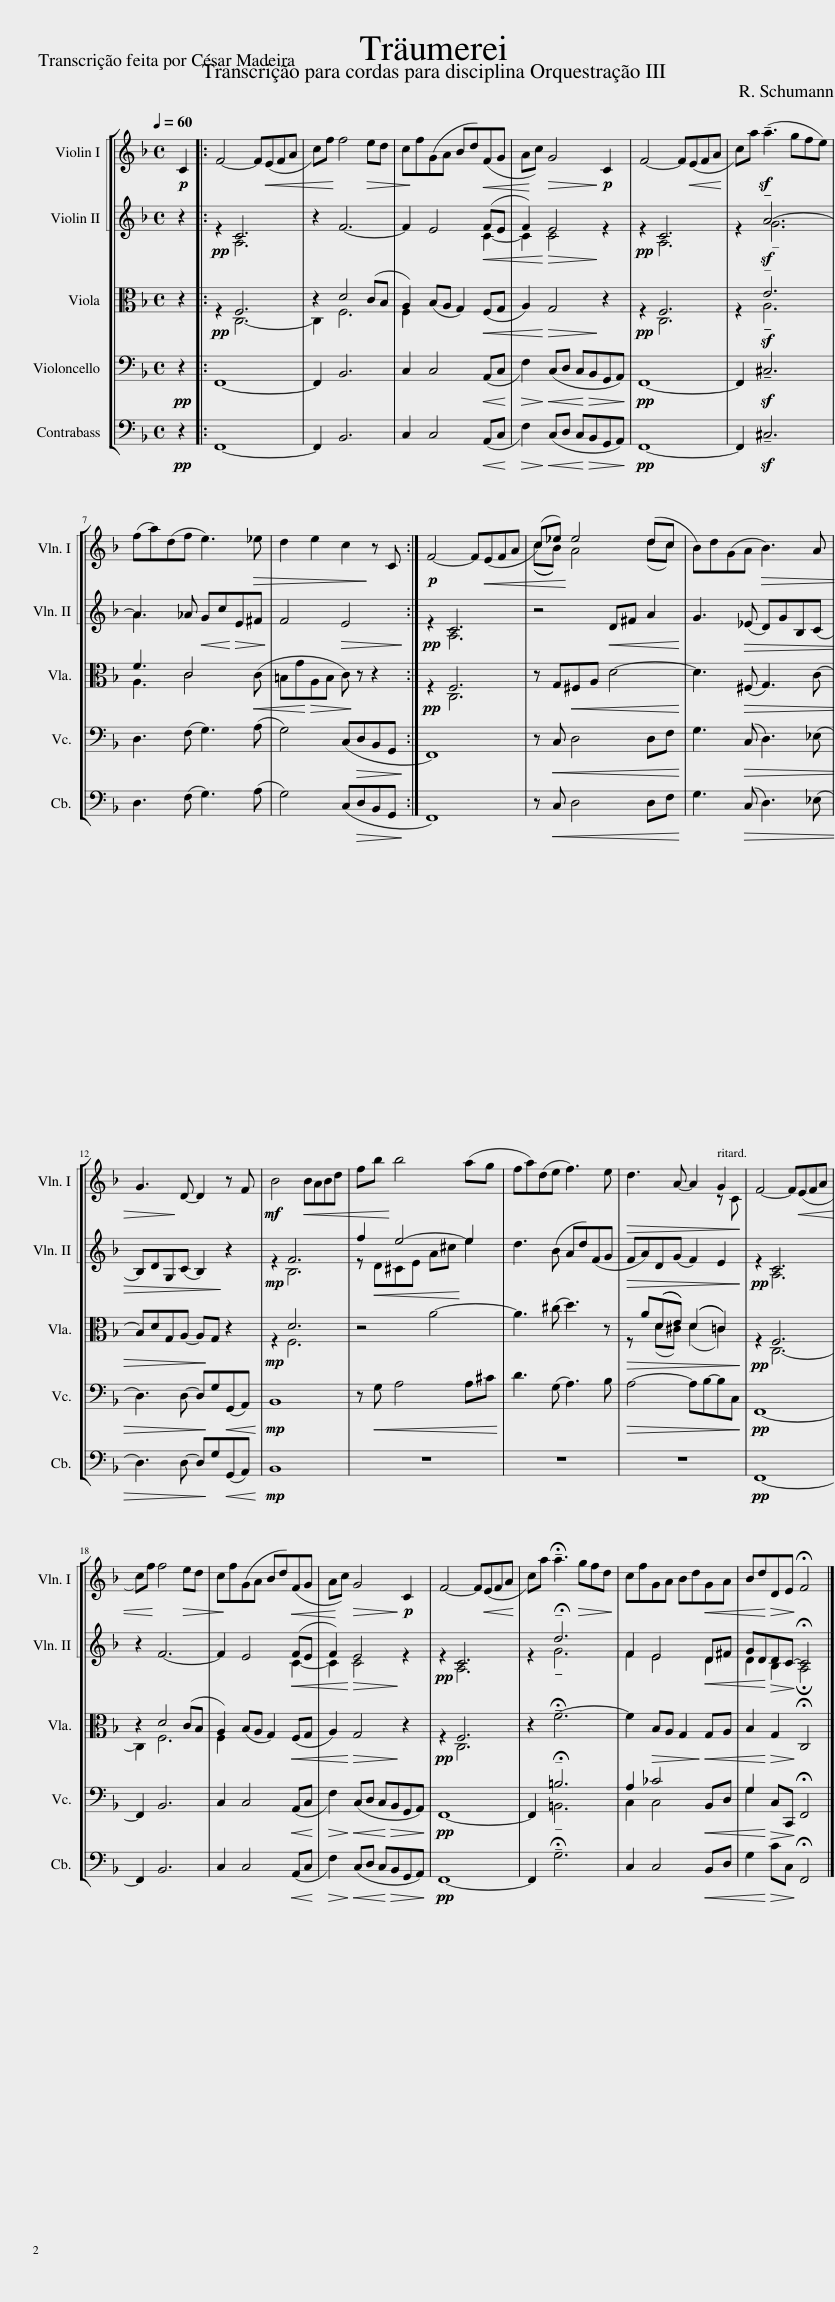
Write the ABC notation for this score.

X:1
%%score [ [ ( 1 2 ) ( 3 4 ) ] ( 5 6 ) ( 7 8 ) 9 ]
L:1/8
Q:1/4=60
M:4/4
I:linebreak $
K:F
V:1 treble
V:2 treble
V:3 treble
V:4 treble
V:5 alto
V:6 alto
V:7 bass
V:8 bass
V:9 bass transpose=-12
V:1
!p! C2 |: F4- F!<(!(EFA | c)f!<)! f4!>(! ed | c!>)!f(GA Bd)!<(!(FG | A!<)!c)!>(! G4!>)!!p! C2 | %5
 F4- F!<(!(EFA!<)! | c)a (!tenuto!a3 gfe) |$ (fa)(df e3)!>(! _e | d2 e2 c2!>)! z C :|!p! F4- F!<(!(EFA | %10
 (c)_e)!<)! e4 (dc | B)d(GA!>(! B3) A |$ G3!>)! D- D2 z F |!mf! B4!<(! BABd | fb!<)! b4 (ag | %15
 fa)(de f3) e |!>(! d3 A- A2 G2!>)! | F4- F!<(!(EFA |$ c)f!<)! f4!>(! ed | c!>)!f(GA Bd)!<(!(FG | %20
 A!<)!c)!>(! G4!>)!!p! C2 | F4- F!<(!(EFA!<)! | c)a !tenuto!!fermata!a3!>(! gfd!>)! | cfGA Bd!<(!GA | Bd!<)!!>(!DE!>)! !fermata!F4 |] %25
V:2
 x2 |: x8 | x8 | x8 | x8 | %5
 x8 | x8 |$ x8 | x8 :| x8 | %10
 ((cB)) A4 (dc) | x8 |$ x8 | x8 | x8 | %15
 x8 | x6 z C | x8 |$ x8 | x8 | %20
 x8 | x8 | x8 | x8 | x8 |] %25
V:3
 z2 |:!pp! z2 C6 | z2 F6- | F2 E4!<(! (FE | F2)!<)!!>(! E4!>)! z2 | %5
!pp! z2 C6 | z2 !tenuto!A6- |$ A3 _A!<(! Gc!<)!!>(!E^F!>)! | F4!>(! E4!>)! :|!pp! z2 C6 | %10
 z4!<(! D^F A2!<)! | G3!>(! (_E D)GB,(C |$ B,)DG,(C B,2)!>)! z2 |!mp! z2 F6 | f2 e4- e2 | %15
 d3 (B Ad)(FG |!>(! FA)D(G F2) E2!>)! |!pp! z2 C6 |$ z2 F6- | F2 E4!<(! (FE | %20
 F2)!<)!!>(! E4!>)! z2 |!pp! z2 C6 | z2 !tenuto!!fermata!d6 | F2 E4!<(! D^F | GD!<)!!>(!DC-!>)! !fermata!C4 |] %25
V:4
 x2 |: x2 A,6 | x8 | x6 C2- | C2 C4 x2 | %5
 x2 A,6 | x2 !tenuto!G6 |$ A3 x5 | x8 :| x2 A,6 | %10
 x8 | x8 |$ x8 | x2 B,6 | z!<(! D^CE A^c!<)! e2 | %15
 x8 | x8 | x2 A,6 |$ x8 | x6 C2- | %20
 C2 C4 x2 | x2 A,6 | x2 !tenuto!G6 | F2 E4 D2 | D2 B,2 !fermata!A,4 |] %25
V:5
 z2 |:!pp! z2 F,6 | z2 D4 (CB, | A,2) (B,A, G,2)!<(! (F,G, | A,2)!<)!!>(! G,4!>)! z2 | %5
!pp! z2 F,6 | z2 !tenuto!E6 |$ F3 C4!<(! (C | =B,G!<)!!>(!A,B, C)!>)! z z2 :|!pp! z2 F,6 | %10
 z G,!<(!^F,A, D4-!<)! | D3!>(! (^F, G,3) (C |$ B,)DG,A,- A,!>)!G, z2 |!mp! z2 D6 | z4 A4- | %15
 A3 (^c d3) z |!>(! z A((DE)) ((D2 =C2))!>)! |!pp! z2 F,6 |$ z2 D4 (CB, | A,2) (B,A, G,2)!<(! (F,G, | %20
 A,2)!<)!!>(! G,4!>)! z2 |!pp! z2 F,6 | z2 !tenuto!!fermata!F6- | F2!>(! B,A, G,2!>)!!<(! G,A, | B,2!<)!!>(! G,2!>)! !fermata!C,4 |] %25
V:6
 x2 |: x2 C,6- | C,2 F,6 | F,2 x6 | x8 | %5
 x2 C,6 | x2 !tenuto!A,6 |$ A,3 C4 x | x8 :| x2 C,6 | %10
 x8 | x8 |$ x8 | x2 F,6 | x8 | %15
 x8 | x2 (D^C) (D2 =C2) | x2 C,6- |$ C,2 F,6 | F,2 x6 | %20
 x8 | x2 C,6 | x8 | x8 | x8 |] %25
V:7
!pp! z2 |: F,,8- | F,,2 B,,6 | C,2 C,4!<(! (A,,C,!<)! |!>(! F,2)!>)!!<(! (C,D, C,!<)!!>(!B,,G,,A,,)!>)! | %5
!pp! F,,8- | F,,2 !tenuto!^C,6 |$ D,3 (F, G,3) (A, | G,4) (C,!>(!D,B,,G,,!>)! :| F,,8) | %10
 z!<(! C, D,4 D,F,!<)! | G,3!>(! (C, D,3) (_E, |$ D,3) D,- D,!>)!G,!<(!(G,,A,,)!<)! |!mp! B,,8 | z!<(! G, A,4 A,^C!<)! | %15
 D3 (G, A,3) B, |!>(! A,4- A,B,-B,C,!>)! |!pp! F,,8- |$ F,,2 B,,6 | C,2 C,4!<(! (A,,C,!<)! | %20
!>(! F,2)!>)!!<(! (C,D, C,!<)!!>(!B,,G,,A,,)!>)! |!pp! F,,8- | F,,2 !tenuto!!fermata!=B,6 | A,2 _C4!<(! B,,D, | G,2!<)!!>(! C,C,,!>)! !fermata!F,,4 |] %25
V:8
 x2 |: x8 | x8 | x8 | x8 | %5
 x8 | x8 |$ x8 | x8 :| x8 | %10
 x8 | x8 |$ x8 | x8 | x8 | %15
 x8 | x8 | x8 |$ x8 | x8 | %20
 x8 | x8 | x2 !tenuto!=B,,6 | C,2 C,4 x2 | G,2 x6 |] %25
V:9
!pp! z2 |: F,,8- | F,,2 B,,6 | C,2 C,4!<(! (A,,C,!<)! |!>(! F,2)!>)!!<(! (C,D, C,!<)!!>(!B,,G,,A,,)!>)! | %5
!pp! F,,8- | F,,2 !tenuto!^C,6 |$ D,3 (F, G,3) (A, | G,4) (C,!>(!D,B,,G,,!>)! :| F,,8) | %10
 z!<(! C, D,4 D,F,!<)! | G,3!>(! (C, D,3) (_E, |$ D,3) D,- D,!>)!G,!<(!(G,,A,,)!<)! |!mp! B,,8 | z8 | %15
 z8 | z8 |!pp! F,,8- |$ F,,2 B,,6 | C,2 C,4!<(! (A,,C,!<)! | %20
!>(! F,2)!>)!!<(! (C,D, C,!<)!!>(!B,,G,,A,,)!>)! |!pp! F,,8- | F,,2 !tenuto!!fermata!G,6 | C,2 C,4!<(! B,,D, | G,2!<)!!>(! CC,!>)! !fermata!F,,4 |] %25
